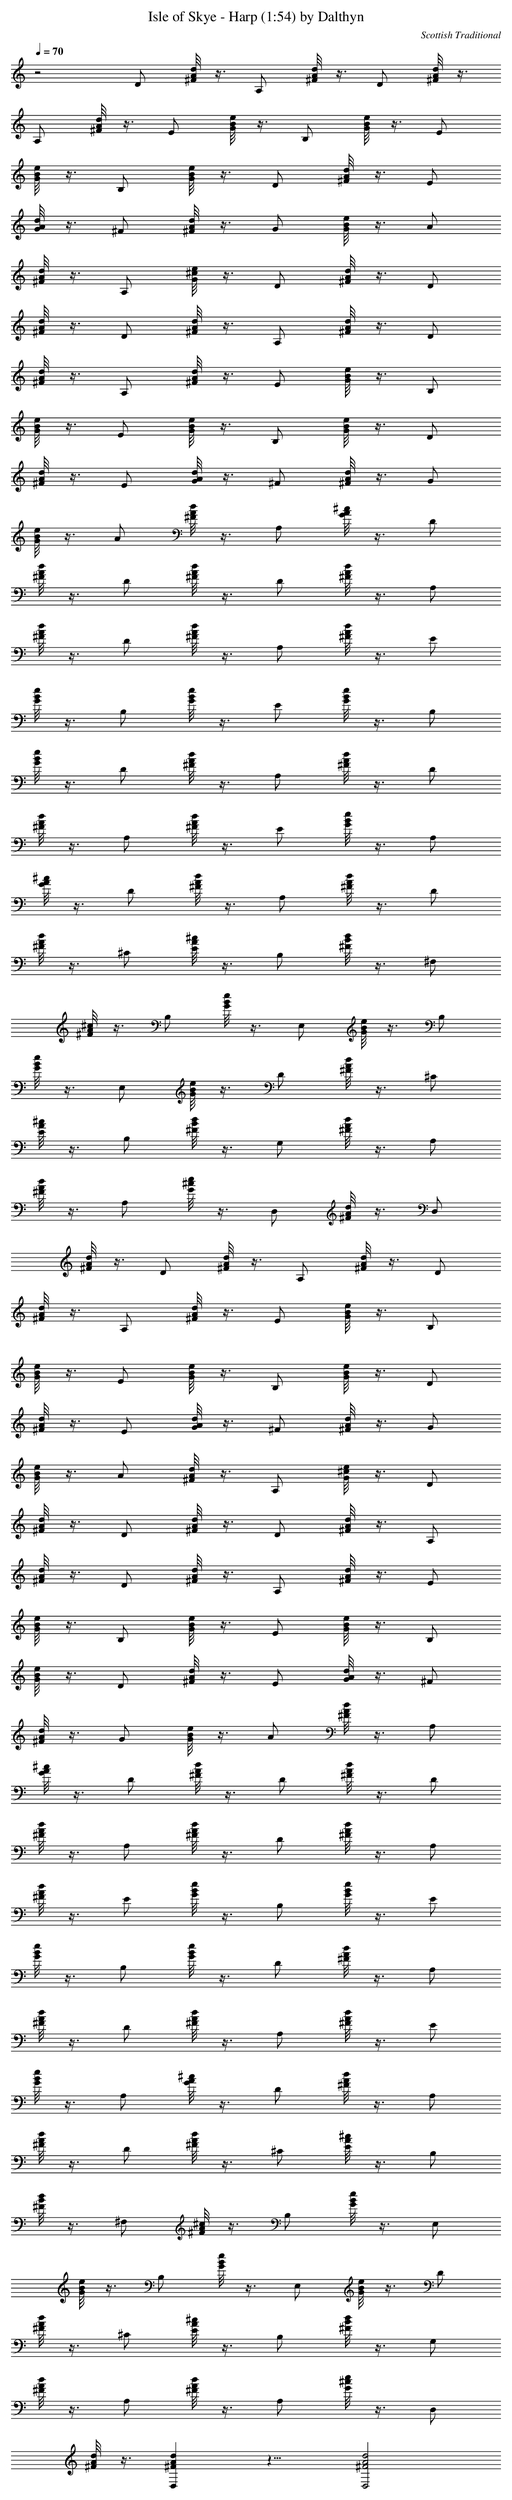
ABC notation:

X:1
T:Isle of Skye - Harp (1:54) by Dalthyn
C:Scottish Traditional
L:1/4
Q:70
K:C
z2 D/2 [d/8A/8^F/8] z3/8 A,/2 [^F/8d/8A/8] z3/8 D/2 [A/8d/8^F/8] z3/8
A,/2 [^F/8d/8A/8] z3/8 E/2 [e/8G/8B/8] z3/8 B,/2 [e/8G/8B/8] z3/8 E/2
[G/8e/8B/8] z3/8 B,/2 [G/8e/8B/8] z3/8 D/2 [d/8^F/8A/8] z3/8 E/2
[d/8G/8A/8] z3/8 ^F/2 [^F/8d/8A/8] z3/8 G/2 [e/8G/8B/8] z3/8 A/2
[A/8^F/8d/8] z3/8 A,/2 [e/8G/8^c/8] z3/8 D/2 [^F/8A/8d/8] z3/8 D/2
[A/8d/8^F/8] z3/8 D/2 [A/8^F/8d/8] z3/8 A,/2 [A/8^F/8d/8] z3/8 D/2
[^F/8A/8d/8] z3/8 A,/2 [A/8^F/8d/8] z3/8 E/2 [G/8B/8e/8] z3/8 B,/2
[G/8B/8e/8] z3/8 E/2 [G/8B/8e/8] z3/8 B,/2 [B/8G/8e/8] z3/8 D/2
[^F/8A/8d/8] z3/8 E/2 [G/8d/8A/8] z3/8 ^F/2 [^F/8A/8d/8] z3/8 G/2
[G/8B/8e/8] z3/8 A/2 [d/8A/8^F/8] z3/8 A,/2 [A/8^c/8G/8] z3/8 D/2
[d/8A/8^F/8] z3/8 D/2 [A/8^F/8d/8] z3/8 D/2 [^F/8A/8d/8] z3/8 A,/2
[^F/8A/8d/8] z3/8 D/2 [A/8d/8^F/8] z3/8 A,/2 [^F/8A/8d/8] z3/8 E/2
[e/8B/8G/8] z3/8 B,/2 [G/8B/8e/8] z3/8 E/2 [e/8B/8G/8] z3/8 B,/2
[B/8G/8e/8] z3/8 D/2 [A/8d/8^F/8] z3/8 A,/2 [A/8^F/8d/8] z3/8 D/2
[A/8d/8^F/8] z3/8 A,/2 [^F/8A/8d/8] z3/8 E/2 [B/8e/8G/8] z3/8 A,/2
[G/8A/8^c/8] z3/8 D/2 [d/8A/8^F/8] z3/8 A,/2 [^F/8A/8d/8] z3/8 D/2
[A/8d/8^F/8] z3/8 ^C/2 [E/8^c/8A/8] z3/8 B,/2 [B/8d/8^F/8] z3/8 ^F,/2
[A/8^F/8^c/8] z3/8 B,/2 [B/8e/8G/8] z3/8 E,/2 [B/8G/8e/8] z3/8 B,/2
[B/8e/8G/8] z3/8 E,/2 [B/8G/8e/8] z3/8 D/2 [A/8d/8^F/8] z3/8 ^C/2
[A/8E/8^c/8] z3/8 B,/2 [d/8B/8^F/8] z3/8 G,/2 [d/8A/8^F/8] z3/8 A,/2
[A/8d/8^F/8] z3/8 A,/2 [e/8G/8^c/8] z3/8 D,/2 [A/8d/8^F/8] z3/8 D,/2
[A/8^F/8d/8] z3/8 D/2 [^F/8A/8d/8] z3/8 A,/2 [^F/8d/8A/8] z3/8 D/2
[^F/8d/8A/8] z3/8 A,/2 [d/8^F/8A/8] z3/8 E/2 [G/8e/8B/8] z3/8 B,/2
[B/8G/8e/8] z3/8 E/2 [e/8G/8B/8] z3/8 B,/2 [B/8G/8e/8] z3/8 D/2
[^F/8d/8A/8] z3/8 E/2 [d/8G/8A/8] z3/8 ^F/2 [^F/8d/8A/8] z3/8 G/2
[G/8B/8e/8] z3/8 A/2 [d/8^F/8A/8] z3/8 A,/2 [G/8e/8^c/8] z3/8 D/2
[A/8^F/8d/8] z3/8 D/2 [d/8A/8^F/8] z3/8 D/2 [d/8A/8^F/8] z3/8 A,/2
[A/8^F/8d/8] z3/8 D/2 [d/8^F/8A/8] z3/8 A,/2 [^F/8A/8d/8] z3/8 E/2
[e/8G/8B/8] z3/8 B,/2 [G/8B/8e/8] z3/8 E/2 [G/8e/8B/8] z3/8 B,/2
[G/8B/8e/8] z3/8 D/2 [A/8^F/8d/8] z3/8 E/2 [G/8d/8A/8] z3/8 ^F/2
[^F/8d/8A/8] z3/8 G/2 [G/8B/8e/8] z3/8 A/2 [^F/8A/8d/8] z3/8 A,/2
[A/8^c/8G/8] z3/8 D/2 [^F/8A/8d/8] z3/8 D/2 [A/8^F/8d/8] z3/8 D/2
[d/8A/8^F/8] z3/8 A,/2 [A/8d/8^F/8] z3/8 D/2 [A/8d/8^F/8] z3/8 A,/2
[A/8d/8^F/8] z3/8 E/2 [B/8e/8G/8] z3/8 B,/2 [B/8e/8G/8] z3/8 E/2
[B/8e/8G/8] z3/8 B,/2 [B/8e/8G/8] z3/8 D/2 [A/8d/8^F/8] z3/8 A,/2
[A/8d/8^F/8] z3/8 D/2 [A/8d/8^F/8] z3/8 A,/2 [A/8d/8^F/8] z3/8 E/2
[B/8e/8G/8] z3/8 A,/2 [A/8^c/8G/8] z3/8 D/2 [A/8d/8^F/8] z3/8 A,/2
[A/8d/8^F/8] z3/8 D/2 [A/8d/8^F/8] z3/8 ^C/2 [E/8A/8^c/8] z3/8 B,/2
[B/8d/8^F/8] z3/8 ^F,/2 [^F/8A/8^c/8] z3/8 B,/2 [B/8e/8G/8] z3/8 E,/2
[G/8B/8e/8] z3/8 B,/2 [B/8e/8G/8] z3/8 E,/2 [G/8B/8e/8] z3/8 D/2
[A/8d/8^F/8] z3/8 ^C/2 [E/8A/8^c/8] z3/8 B,/2 [d/8B/8^F/8] z3/8 G,/2
[d/8A/8^F/8] z3/8 A,/2 [A/8d/8^F/8] z3/8 A,/2 [G/8e/8^c/8] z3/8 D,/2
[A/8d/8^F/8] z3/8 [dAD,^F] z11/8 [^F2d2A2D,2]
